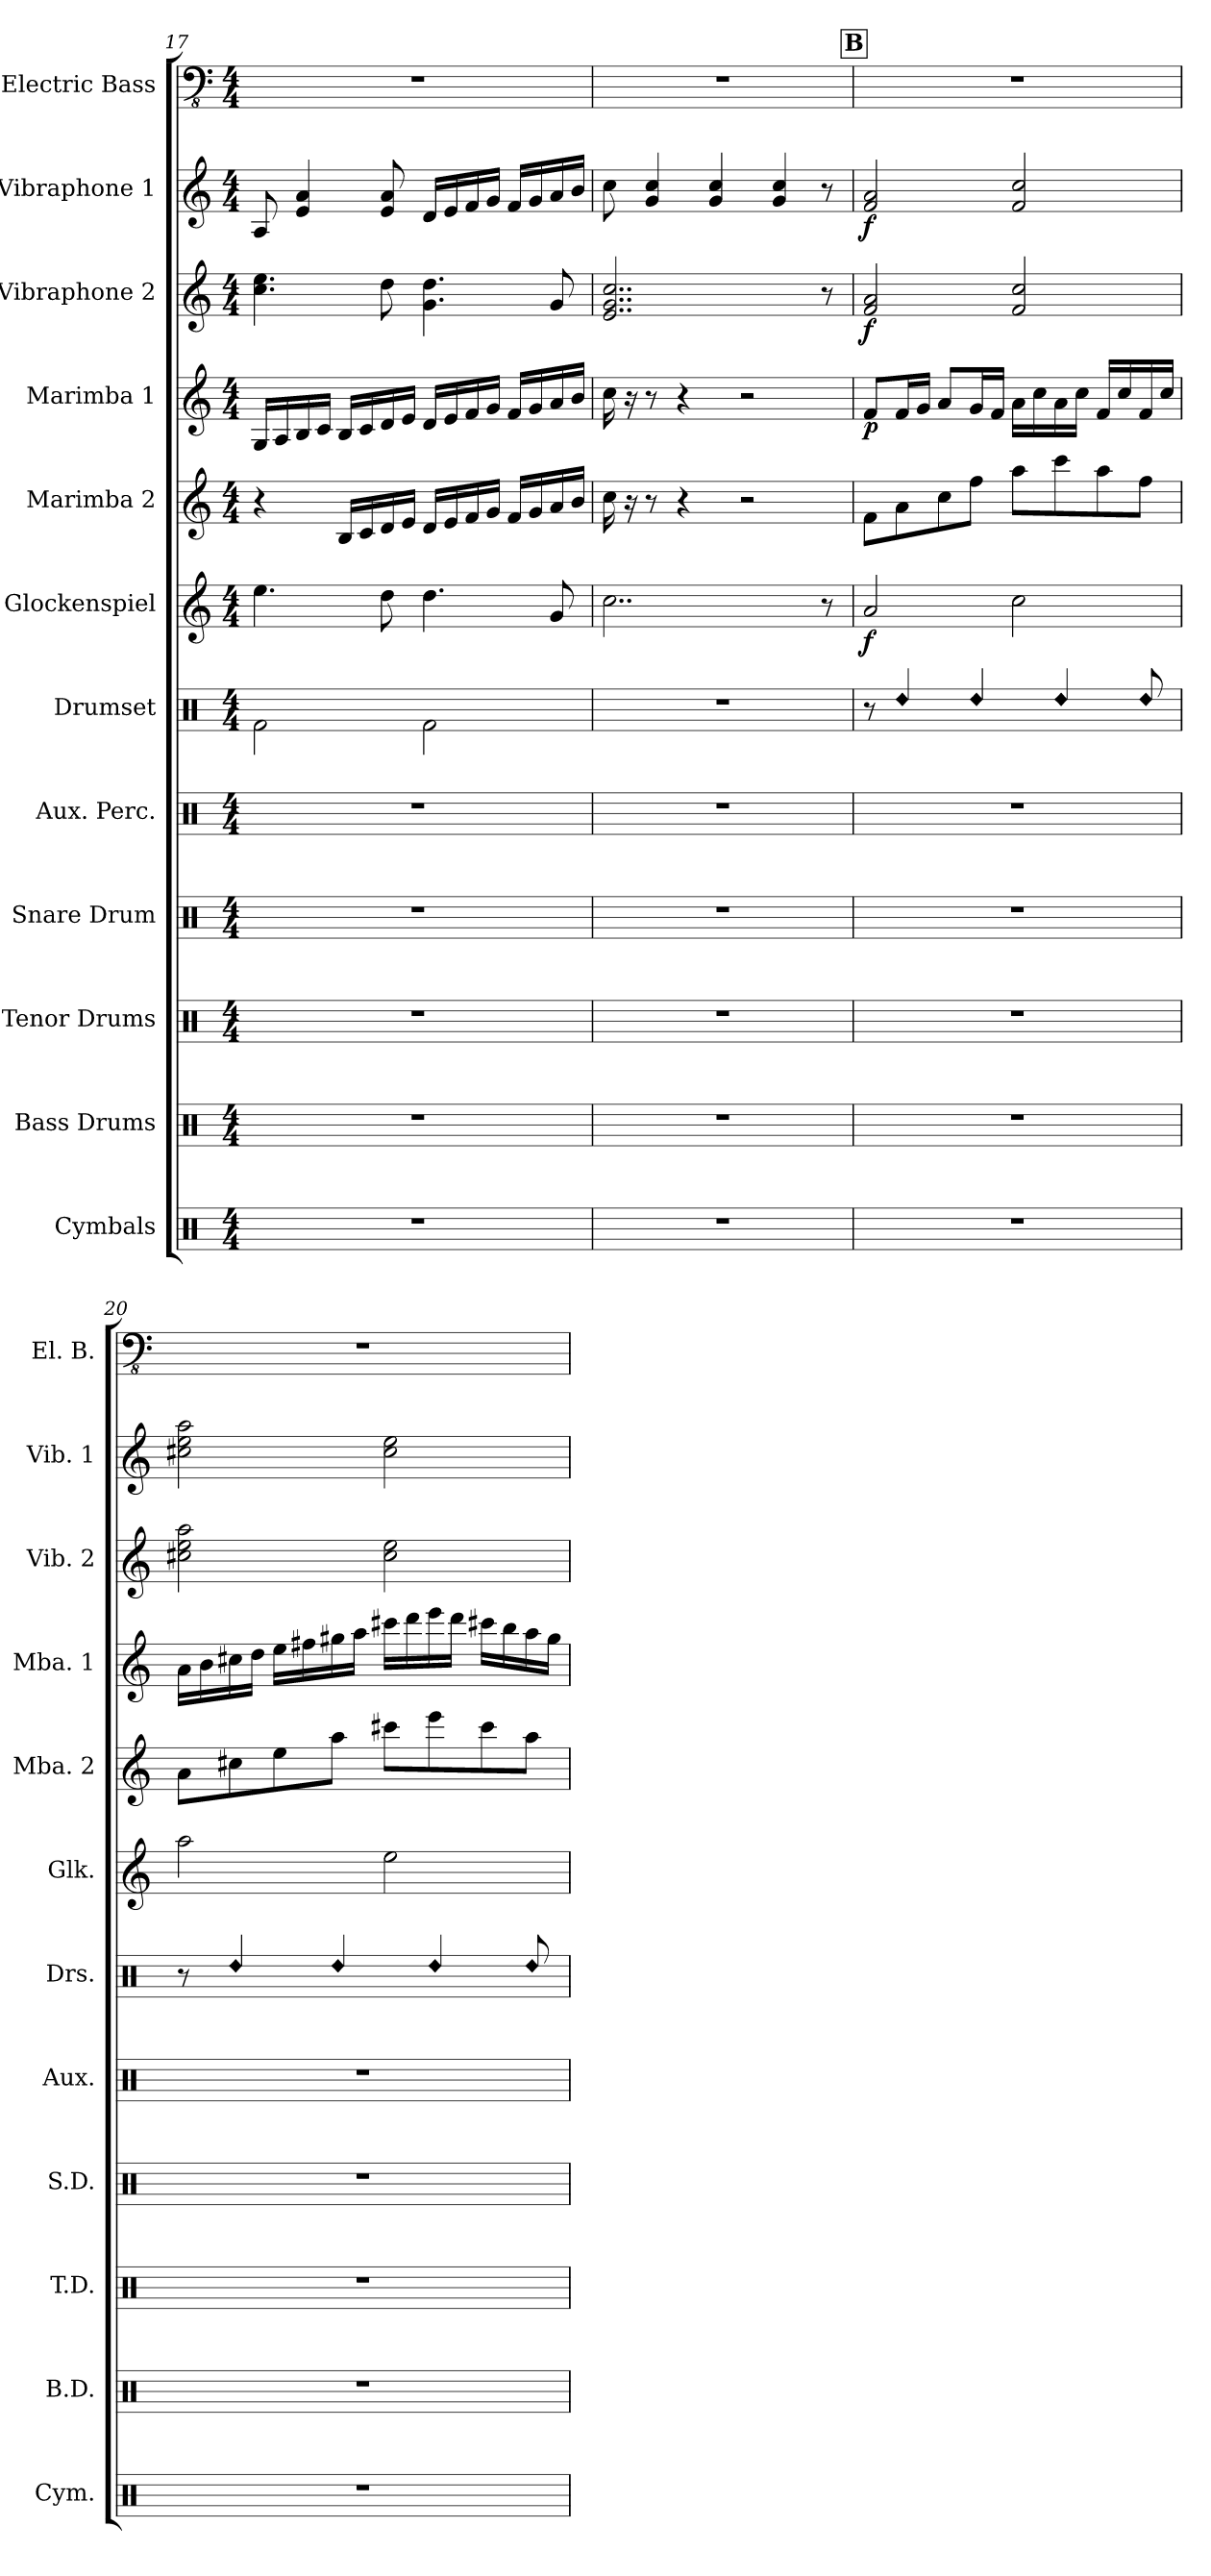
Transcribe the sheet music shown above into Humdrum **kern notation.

**kern	**kern	**kern	**kern	**kern	**kern	**kern	**dynam	**kern	**kern	**dynam	**kern	**dynam	**kern	**dynam	**kern
*part12	*part11	*part10	*part9	*part8	*part7	*part6	*part6	*part5	*part4	*part4	*part3	*part3	*part2	*part2	*part1
*staff12	*staff11	*staff10	*staff9	*staff8	*staff7	*staff6	*staff6	*staff5	*staff4	*staff4	*staff3	*staff3	*staff2	*staff2	*staff1
*I"Cymbals	*I"Bass Drums	*I"Tenor Drums	*I"Snare Drum	*I"Aux. Perc.	*I"Drumset	*I"Glockenspiel	*	*I"Marimba 2	*I"Marimba 1	*	*I"Vibraphone 2	*	*I"Vibraphone 1	*	*I"Electric Bass
*I'Cym.	*I'B.D.	*I'T.D.	*I'S.D.	*I'Aux.	*I'Drs.	*I'Glk.	*	*I'Mba. 2	*I'Mba. 1	*	*I'Vib. 2	*	*I'Vib. 1	*	*I'El. B.
!!LO:PB:g=z
*clefX	*clefX	*clefX	*clefX	*clefX	*clefX	*clefG2	*	*clefG2	*clefG2	*	*clefG2	*	*clefG2	*	*clefFv4
*	*	*	*	*	*	*ITrd-14c-24	*	*	*	*	*	*	*	*	*
*k[]	*k[]	*k[]	*k[]	*k[]	*k[]	*k[]	*	*k[]	*k[]	*	*k[]	*	*k[]	*	*k[]
*M4/4	*M4/4	*M4/4	*M4/4	*M4/4	*M4/4	*M4/4	*	*M4/4	*M4/4	*	*M4/4	*	*M4/4	*	*M4/4
=17	=17	=17	=17	=17	=17	=17	=17	=17	=17	=17	=17	=17	=17	=17	=17
1r	1r	1r	1r	1r	2Rf\	4.eeee\	.	4r	16G/LL	.	4.cc\ 4.ee\	.	8A/	.	1r
.	.	.	.	.	.	.	.	.	16A/	.	.	.	.	.	.
.	.	.	.	.	.	.	.	.	16B/	.	.	.	4e/ 4a/	.	.
.	.	.	.	.	.	.	.	.	16c/JJ	.	.	.	.	.	.
.	.	.	.	.	.	.	.	16B/LL	16B/LL	.	.	.	.	.	.
.	.	.	.	.	.	.	.	16c/	16c/	.	.	.	.	.	.
.	.	.	.	.	.	8dddd\	.	16d/	16d/	.	8dd\	.	8e/ 8a/	.	.
.	.	.	.	.	.	.	.	16e/JJ	16e/JJ	.	.	.	.	.	.
.	.	.	.	.	2Rf\	4.dddd\	.	16d/LL	16d/LL	.	4.g\ 4.dd\	.	16d/LL	.	.
.	.	.	.	.	.	.	.	16e/	16e/	.	.	.	16e/	.	.
.	.	.	.	.	.	.	.	16f/	16f/	.	.	.	16f/	.	.
.	.	.	.	.	.	.	.	16g/JJ	16g/JJ	.	.	.	16g/JJ	.	.
.	.	.	.	.	.	.	.	16f/LL	16f/LL	.	.	.	16f/LL	.	.
.	.	.	.	.	.	.	.	16g/	16g/	.	.	.	16g/	.	.
.	.	.	.	.	.	8ggg/	.	16a/	16a/	.	8g/	.	16a/	.	.
.	.	.	.	.	.	.	.	16b/JJ	16b/JJ	.	.	.	16b/JJ	.	.
=18	=18	=18	=18	=18	=18	=18	=18	=18	=18	=18	=18	=18	=18	=18	=18
1r	1r	1r	1r	1r	1r	2..cccc\	.	16cc\	16cc\	.	2..e/ 2..g/ 2..cc/	.	8cc\	.	1r
.	.	.	.	.	.	.	.	16r	16r	.	.	.	.	.	.
.	.	.	.	.	.	.	.	8r	8r	.	.	.	4g/ 4cc/	.	.
.	.	.	.	.	.	.	.	4r	4r	.	.	.	.	.	.
.	.	.	.	.	.	.	.	.	.	.	.	.	4g/ 4cc/	.	.
.	.	.	.	.	.	.	.	2r	2r	.	.	.	.	.	.
.	.	.	.	.	.	.	.	.	.	.	.	.	4g/ 4cc/	.	.
.	.	.	.	.	.	8r	.	.	.	.	8r	.	8r	.	.
!!LO:REH:place=s1:a:B:fs=14:t=B
=19	=19	=19	=19	=19	=19	=19	=19	=19	=19	=19	=19	=19	=19	=19	=19
!	!	!	!	!	!	!	!LO:DY:b	!	!	!LO:DY:b	!	!LO:DY:b	!	!LO:DY:b	!
1r	1r	1r	1r	1r	8r	2aaa/	f	8f\L	8f/L	p	2f/ 2a/	f	2f/ 2a/	f	1r
!	!	!	!	!	!LO:N:head=diamond	!	!	!	!	!	!	!	!	!	!
.	.	.	.	.	4Rdd/	.	.	8a\	16f/L	.	.	.	.	.	.
.	.	.	.	.	.	.	.	.	16g/JJ	.	.	.	.	.	.
.	.	.	.	.	.	.	.	8cc\	8a/L	.	.	.	.	.	.
!	!	!	!	!	!LO:N:head=diamond	!	!	!	!	!	!	!	!	!	!
.	.	.	.	.	4Rdd/	.	.	8ff\J	16g/L	.	.	.	.	.	.
.	.	.	.	.	.	.	.	.	16f/JJ	.	.	.	.	.	.
.	.	.	.	.	.	2cccc\	.	8aa\L	16a\LL	.	2f/ 2cc/	.	2f/ 2cc/	.	.
.	.	.	.	.	.	.	.	.	16cc\	.	.	.	.	.	.
!	!	!	!	!	!LO:N:head=diamond	!	!	!	!	!	!	!	!	!	!
.	.	.	.	.	4Rdd/	.	.	8ccc\	16a\	.	.	.	.	.	.
.	.	.	.	.	.	.	.	.	16cc\JJ	.	.	.	.	.	.
.	.	.	.	.	.	.	.	8aa\	16f/LL	.	.	.	.	.	.
.	.	.	.	.	.	.	.	.	16cc/	.	.	.	.	.	.
!	!	!	!	!	!LO:N:head=diamond	!	!	!	!	!	!	!	!	!	!
.	.	.	.	.	8Rdd/	.	.	8ff\J	16f/	.	.	.	.	.	.
.	.	.	.	.	.	.	.	.	16cc/JJ	.	.	.	.	.	.
!!LO:PB:g=z
=20	=20	=20	=20	=20	=20	=20	=20	=20	=20	=20	=20	=20	=20	=20	=20
1r	1r	1r	1r	1r	8r	2aaaa\	.	8a\L	16a\LL	.	2cc#X\ 2ee\ 2aa\	.	2cc#X\ 2ee\ 2aa\	.	1r
.	.	.	.	.	.	.	.	.	16b\	.	.	.	.	.	.
!	!	!	!	!	!LO:N:head=diamond	!	!	!	!	!	!	!	!	!	!
.	.	.	.	.	4Rdd/	.	.	8cc#X\	16cc#X\	.	.	.	.	.	.
.	.	.	.	.	.	.	.	.	16dd\JJ	.	.	.	.	.	.
.	.	.	.	.	.	.	.	8ee\	16ee\LL	.	.	.	.	.	.
.	.	.	.	.	.	.	.	.	16ff#X\	.	.	.	.	.	.
!	!	!	!	!	!LO:N:head=diamond	!	!	!	!	!	!	!	!	!	!
.	.	.	.	.	4Rdd/	.	.	8aa\J	16gg#X\	.	.	.	.	.	.
.	.	.	.	.	.	.	.	.	16aa\JJ	.	.	.	.	.	.
.	.	.	.	.	.	2eeee\	.	8ccc#X\L	16ccc#X\LL	.	2cc#\ 2ee\	.	2cc#\ 2ee\	.	.
.	.	.	.	.	.	.	.	.	16ddd\	.	.	.	.	.	.
!	!	!	!	!	!LO:N:head=diamond	!	!	!	!	!	!	!	!	!	!
.	.	.	.	.	4Rdd/	.	.	8eee\	16eee\	.	.	.	.	.	.
.	.	.	.	.	.	.	.	.	16ddd\JJ	.	.	.	.	.	.
.	.	.	.	.	.	.	.	8ccc#\	16ccc#X\LL	.	.	.	.	.	.
.	.	.	.	.	.	.	.	.	16bb\	.	.	.	.	.	.
!	!	!	!	!	!LO:N:head=diamond	!	!	!	!	!	!	!	!	!	!
.	.	.	.	.	8Rdd/	.	.	8aa\J	16aa\	.	.	.	.	.	.
.	.	.	.	.	.	.	.	.	16gg#\JJ	.	.	.	.	.	.
=	=	=	=	=	=	=	=	=	=	=	=	=	=	=	=
*-	*-	*-	*-	*-	*-	*-	*-	*-	*-	*-	*-	*-	*-	*-	*-
